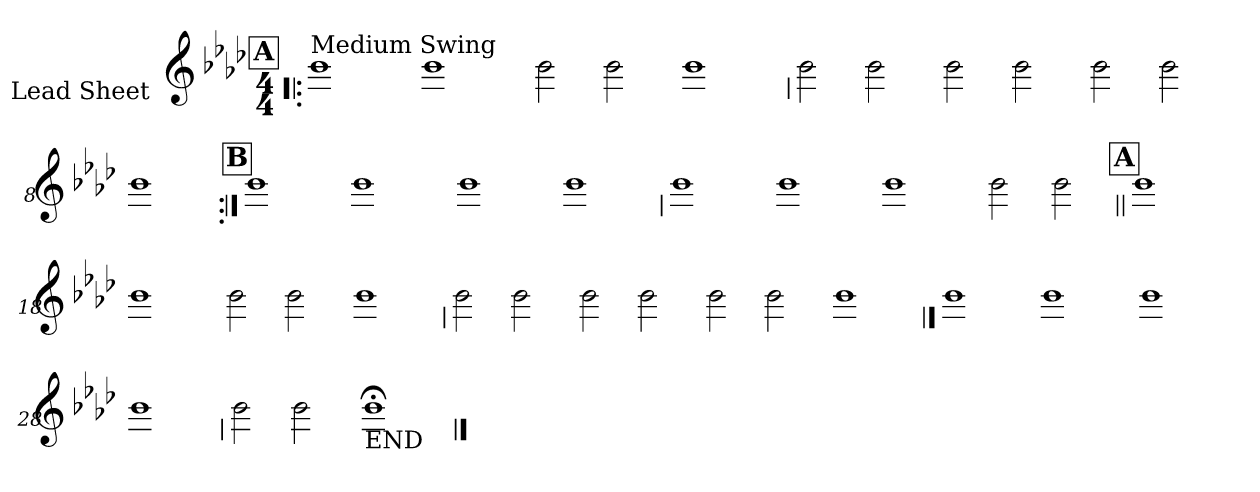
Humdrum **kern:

**kern
*part1
*staff1
*I"Lead Sheet
*stria0
*clefG2
*k[b-e-a-d-]
*f:
*M4/4
!!LO:REH:place=s1:a:t=A
=1!|:
!LO:TX:a:t=Medium Swing
1b-
=2-
1b-
=3-
2b-
2b-
=4-
1b-
!!LO:LB:g=z
=5
2b-
2b-
=6-
2b-
2b-
=7-
2b-
2b-
=8-
1b-
!!LO:LB:g=z
!!LO:REH:place=s1:a:t=B
=9:|!
1b-
=10-
1b-
=11-
1b-
=12-
1b-
!!LO:LB:g=z
=13
1b-
=14-
1b-
=15-
1b-
=16-
2b-
2b-
!!LO:LB:g=z
!!LO:REH:place=s1:a:t=A
=17||
1b-
=18-
1b-
=19-
2b-
2b-
=20-
1b-
!!LO:LB:g=z
=21
2b-
2b-
=22-
2b-
2b-
=23-
2b-
2b-
=24-
1b-
!!LO:LB:g=z
==25
1b-
=26-
1b-
=27-
1b-
=28-
1b-
!!LO:LB:g=z
=29
2b-
2b-
=30-
!LO:TX:b:t=END
1b-;
==
*-
